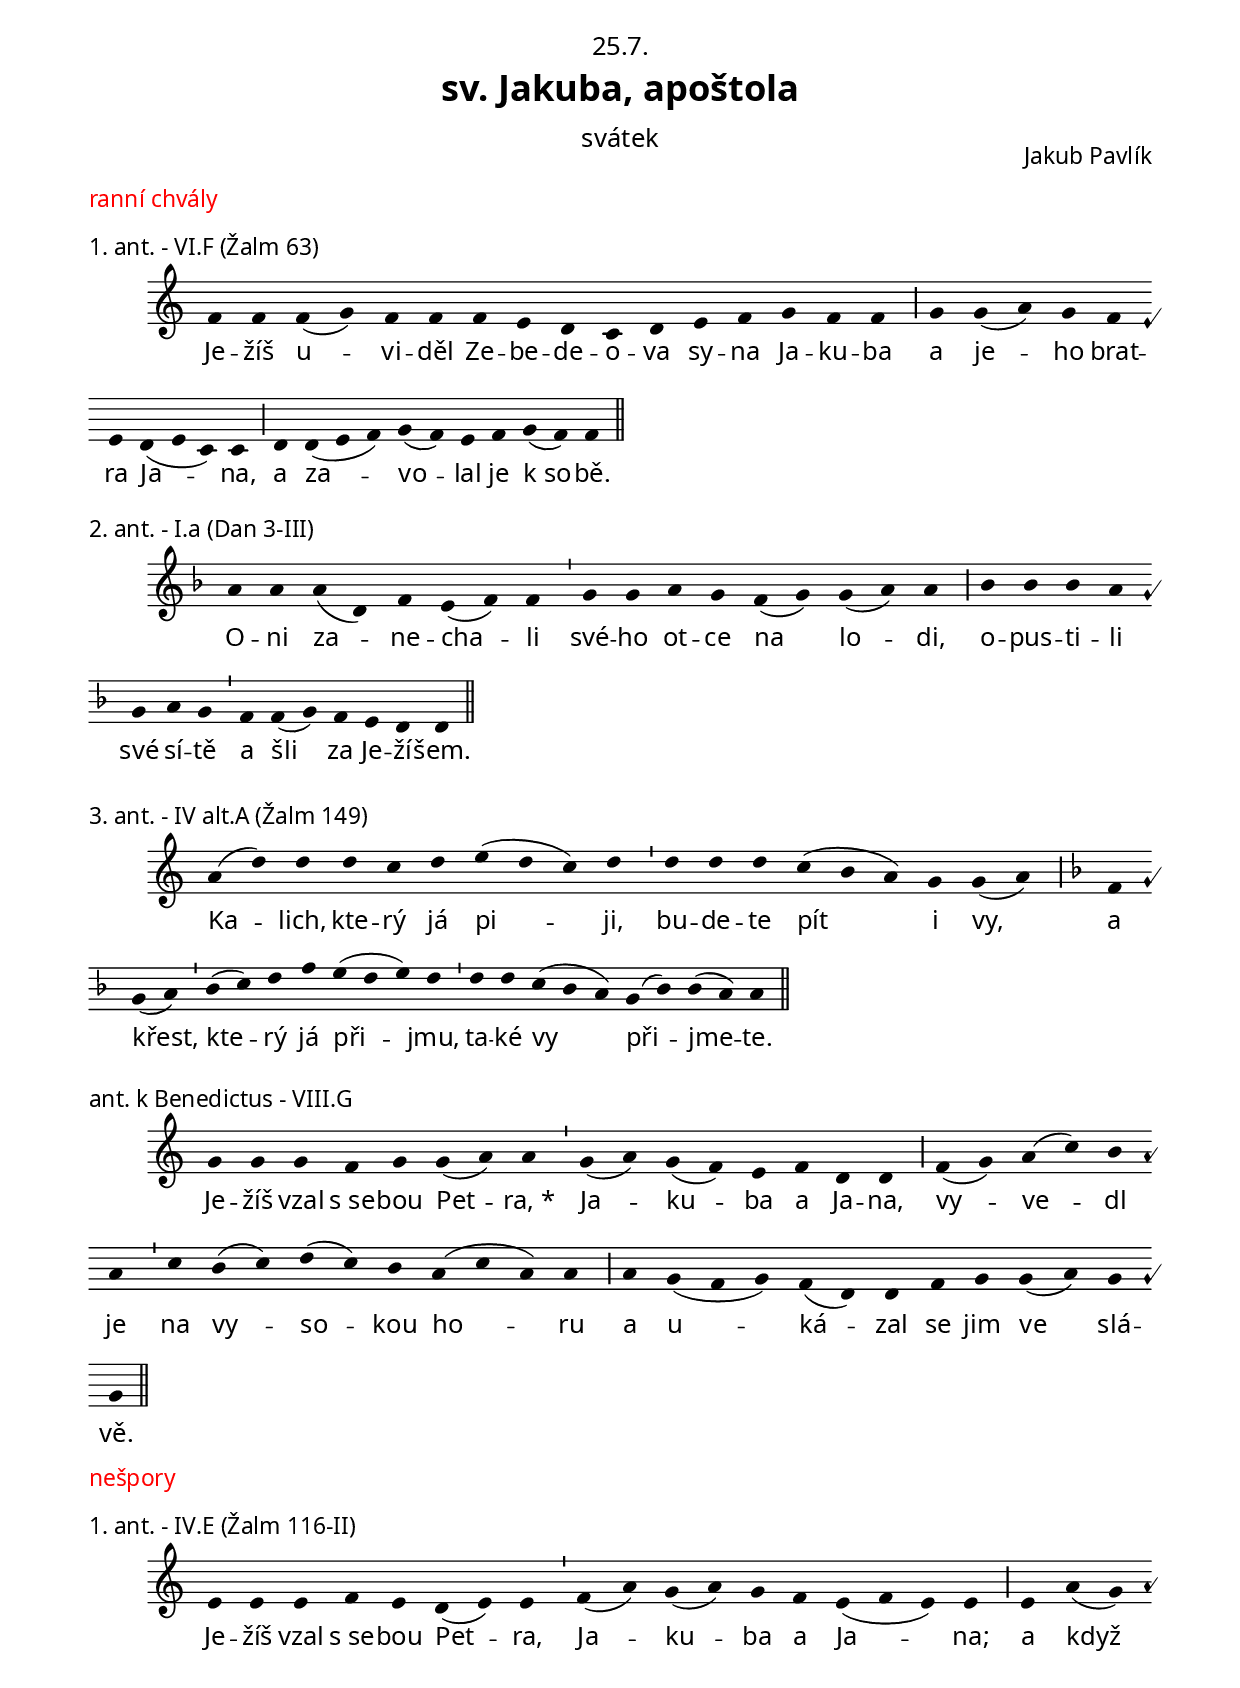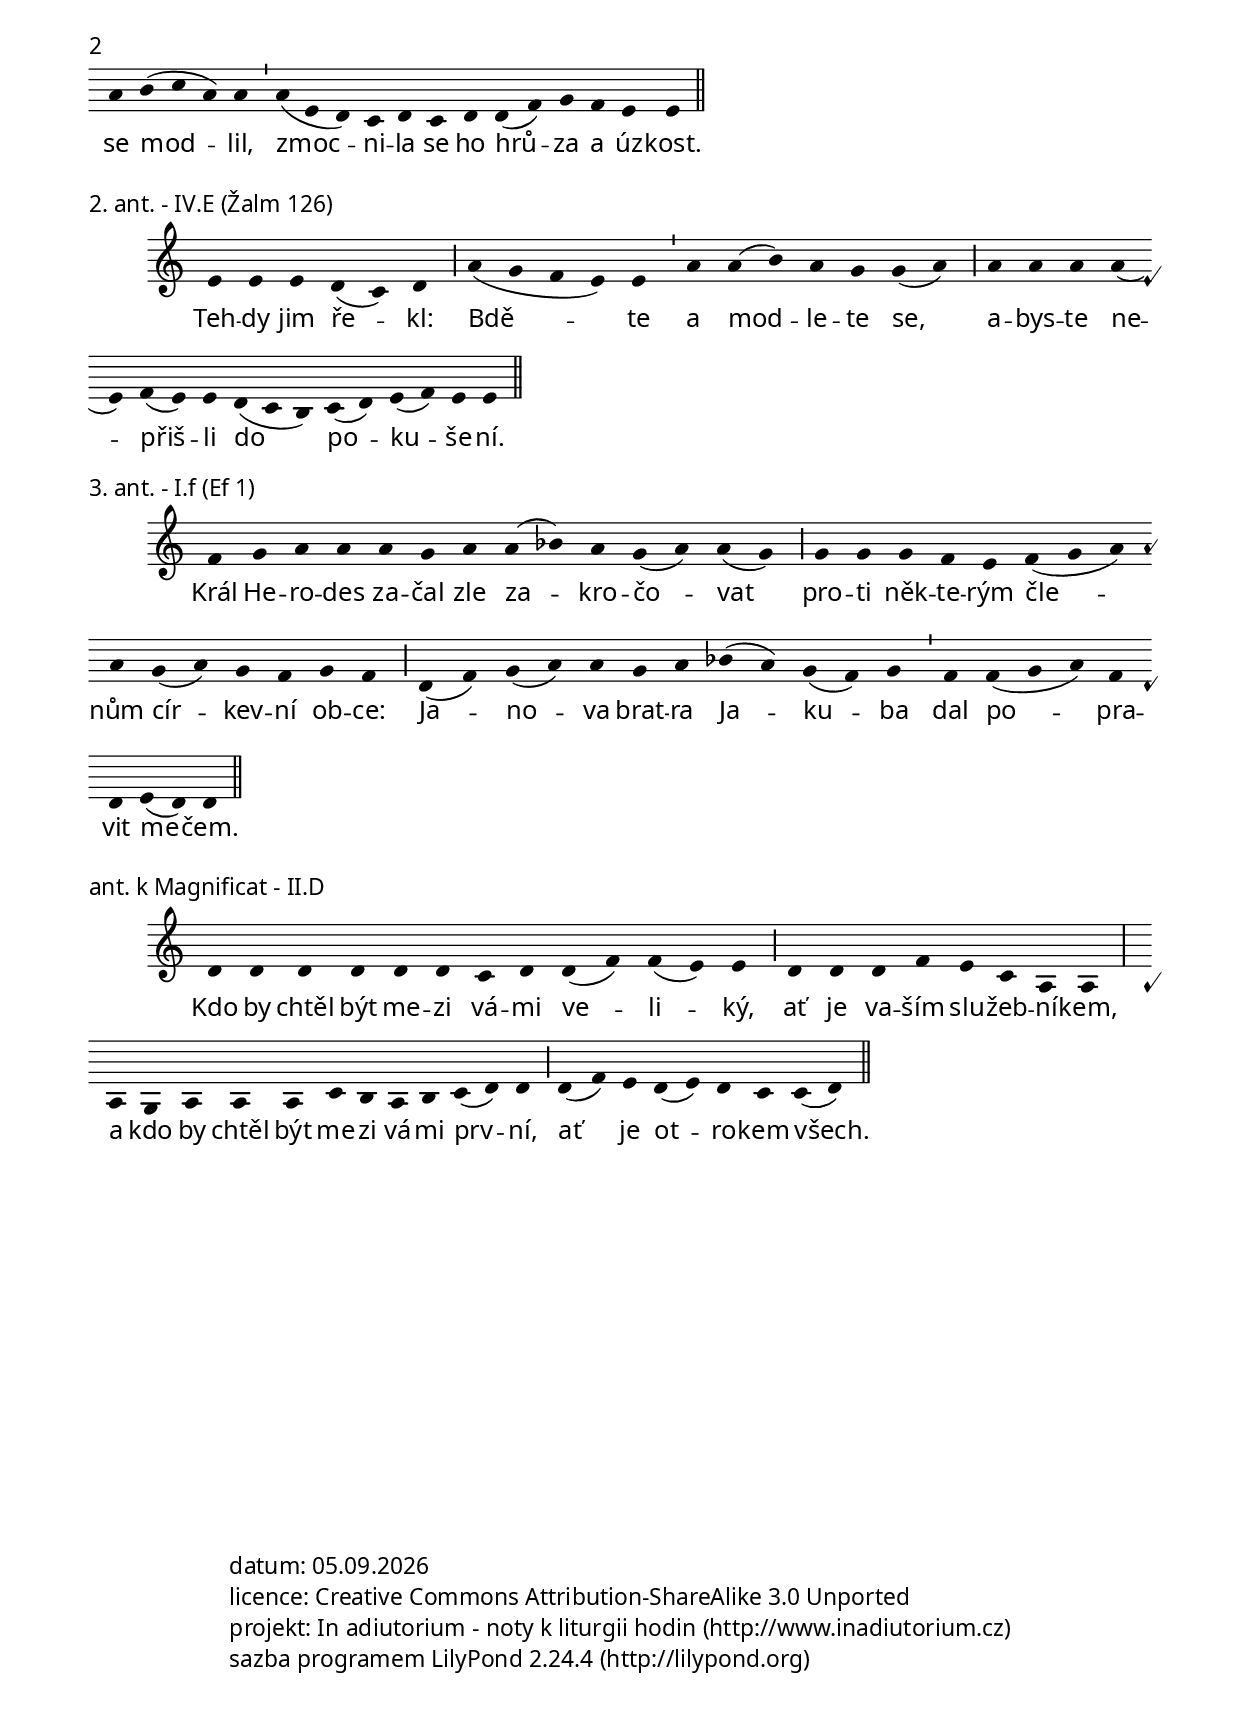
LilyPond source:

\version "2.15.40"

\include "../spolecne.ly"
\include "../dilyresponsorii.ly"

\header {
  title = \markup\titleSvatek
            "sv. Jakuba, apoštola"
            svátek
            25.7.
  composer = "Jakub Pavlík"
}

\markup {\nadpisHodinka {"ranní chvály"}}

\score {
  \relative c' {
    \choralniRezim
    f4 f f( g) f f f e d c d e f g f f \barMaior
    g g( a) g f e d( e c) c \barMaior
    d d( e f) g( f) e f g( f) f \barFinalis
  }
  \addlyrics {
    Je -- žíš u -- vi -- děl Ze -- be -- de -- o -- va sy -- na Ja -- ku -- ba
    a je -- ho brat -- ra Ja -- na,
    a za -- vo -- lal je k_so -- bě.
  }
  \header {
    quid = "1. ant."
    modus = "VI"
    differentia = "F"
    psalmus = "Žalm 63"
    id = ""
    piece = \markup {\sestavTitulek}
  }
}

\score {
  \relative c'' {
    \choralniRezim
    \key f \major
    a4 a a( d,) f e( f) f \barMin g g a g f( g) g( a) a \barMaior
    bes bes bes a g a g \barMin f f( g) f e d d \barFinalis
  }
  \addlyrics {
    O -- ni za -- ne -- cha -- li své -- ho ot -- ce na lo -- di,
    o -- pus -- ti -- li své sí -- tě a šli za Je -- ží -- šem.
  }
  \header {
    quid = "2. ant."
    modus = "I"
    differentia = "a"
    psalmus = "Dan 3-III"
    id = ""
    piece = \markup {\sestavTitulek}
  }
}

\score {
  \relative c'' {
    \choralniRezim
    a4( d) d d c d e( d c) d \barMin d d d c( b a) g g( a) \barMaior
    \key f \major
    f g( a) \barMin bes( c) d f e( d e) d \barMin d d c( bes a) g( bes) bes( a) a \barFinalis
  }
  \addlyrics {
    Ka -- lich, kte -- rý já pi -- ji, bu -- de -- te pít i vy,
    a křest, kte -- rý já při -- jmu, ta -- ké vy při -- jme -- te.
  }
  \header {
    quid = "3. ant."
    modus = "IV alt"
    differentia = "A"
    psalmus = "Žalm 149"
    id = ""
    piece = \markup {\sestavTitulek}
  }
}

\score {
  \relative c'' {
    \choralniRezim
    g4 g g f g g( a) a \barMin g( a) g( f) e f d d \barMaior
    f( g) a( c) b a \barMin c b( c) d( c) b a( c a) a \barMaior
    a g( f g) f( d) d f g g( a) g g \barFinalis
  }
  \addlyrics {
    Je -- žíš vzal s_se -- bou Pet -- ra,_* Ja -- ku -- ba a Ja -- na,
    vy -- ve -- dl je na vy -- so -- kou ho -- ru
    a u -- ká -- zal se jim ve slá -- vě.
  }
  \header {
    quid = "ant. k Benedictus"
    modus = "VIII"
    differentia = "G"
    psalmus = ""
    id = ""
    fons = "6.8. Proměnění Páně, 2. nešp., 1. ant."
    piece = \markup {\sestavTitulekBezZalmu}
  }
}

\markup {\nadpisHodinka {"nešpory"}}

\score {
  \relative c' {
    \choralniRezim
    e4 e e f e d( e) e \barMin
    f( a) g( a) g f e( f e) e \barMaior
    e a( g) a b( c a) a \barMin
    a( e d) c d c d d( f) g f e e \barFinalis
  }
  \addlyrics {
    Je -- žíš vzal s_se -- bou Pet -- ra,
    Ja -- ku -- ba a Ja -- na;
    a když se mod -- lil,
    zmoc -- ni -- la se ho hrů -- za a úz -- kost.
  }
  \header {
    quid = "1. ant."
    modus = "IV"
    differentia = "E"
    psalmus = "Žalm 116-II"
    id = ""
    piece = \markup {\sestavTitulek}
  }
}

\score {
  \relative c' {
    \choralniRezim
    e4 e e d( c) d \barMaior
    a'( g f e) e \barMin a a( b) a g g( a) \barMaior
    a a a a( e) f( e) e d( c b) c( d) e( f) e e \barFinalis
  }
  \addlyrics {
    Teh -- dy jim ře -- kl:
    Bdě -- te a mod -- le -- te se,
    a -- bys -- te ne -- přiš -- li do po -- ku -- še -- ní.
  }
  \header {
    quid = "2. ant."
    modus = "IV"
    differentia = "E"
    psalmus = "Žalm 126"
    id = ""
    piece = \markup {\sestavTitulek}
  }
}

\score {
  \relative c' {
    \choralniRezim
    f4 g a a a g a a( bes) a g( a) a( g) \barMaior
    g g g f e f( g a) a g( a) g f g f \barMaior
    d( f) g( a) a g a bes( a) g( f) g \barMin f f( g a) f d e( d) d \barFinalis
  }
  \addlyrics {
    % Ach, Farblosigkeit...
    Král He -- ro -- des za -- čal zle za -- kro -- čo -- vat
    pro -- ti něk -- te -- rým čle -- nům cír -- kev -- ní ob -- ce:
    Ja -- no -- va brat -- ra Ja -- ku -- ba dal po -- pra -- vit me -- čem.
  }
  \header {
    quid = "3. ant."
    modus = "I"
    differentia = "f"
    psalmus = "Ef 1"
    id = ""
    piece = \markup {\sestavTitulek}
  }
}

\score {
  \relative c' {
    \choralniRezim
    d4 d d d d d c d d( f) f( e) e \barMaior
    d d d f e c a a \barMax
    a g a a a c b a b c( d) d \barMaior
    d( f) e d( e) d c c( d) \barFinalis
  }
  \addlyrics {
    Kdo by chtěl být me -- zi vá -- mi ve -- li -- ký,
    ať je va -- ším slu -- žeb -- ní -- kem,
    a kdo by chtěl být me -- zi vá -- mi prv -- ní,
    ať je ot -- ro -- kem všech.
  }
  \header {
    quid = "ant. k Magnificat"
    modus = "II"
    differentia = "D"
    psalmus = ""
    id = ""
    piece = \markup {\sestavTitulekBezZalmu}
  }
}